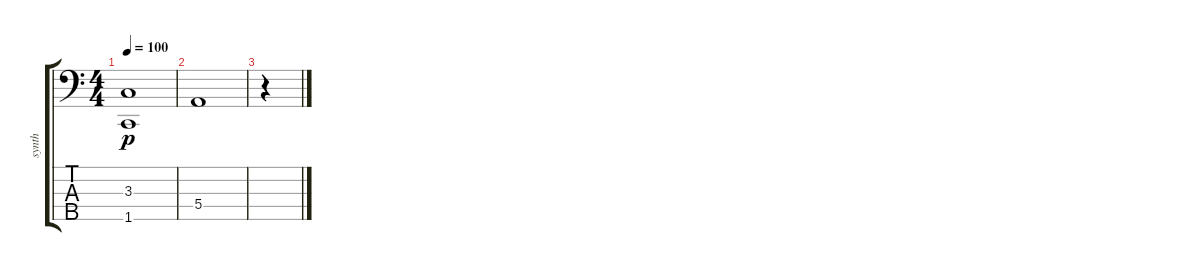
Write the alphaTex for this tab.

\track ("synth" "synth") {instrument synthbass2}
\staff {score tabs}
\tuning (G2 D2 A1 E1 B0) {hide}
\ts (4 4)
\tempo 100
\clef f4
\ks c
(3.3 1.5).1{dy p} |
5.4.1 |
r.4
